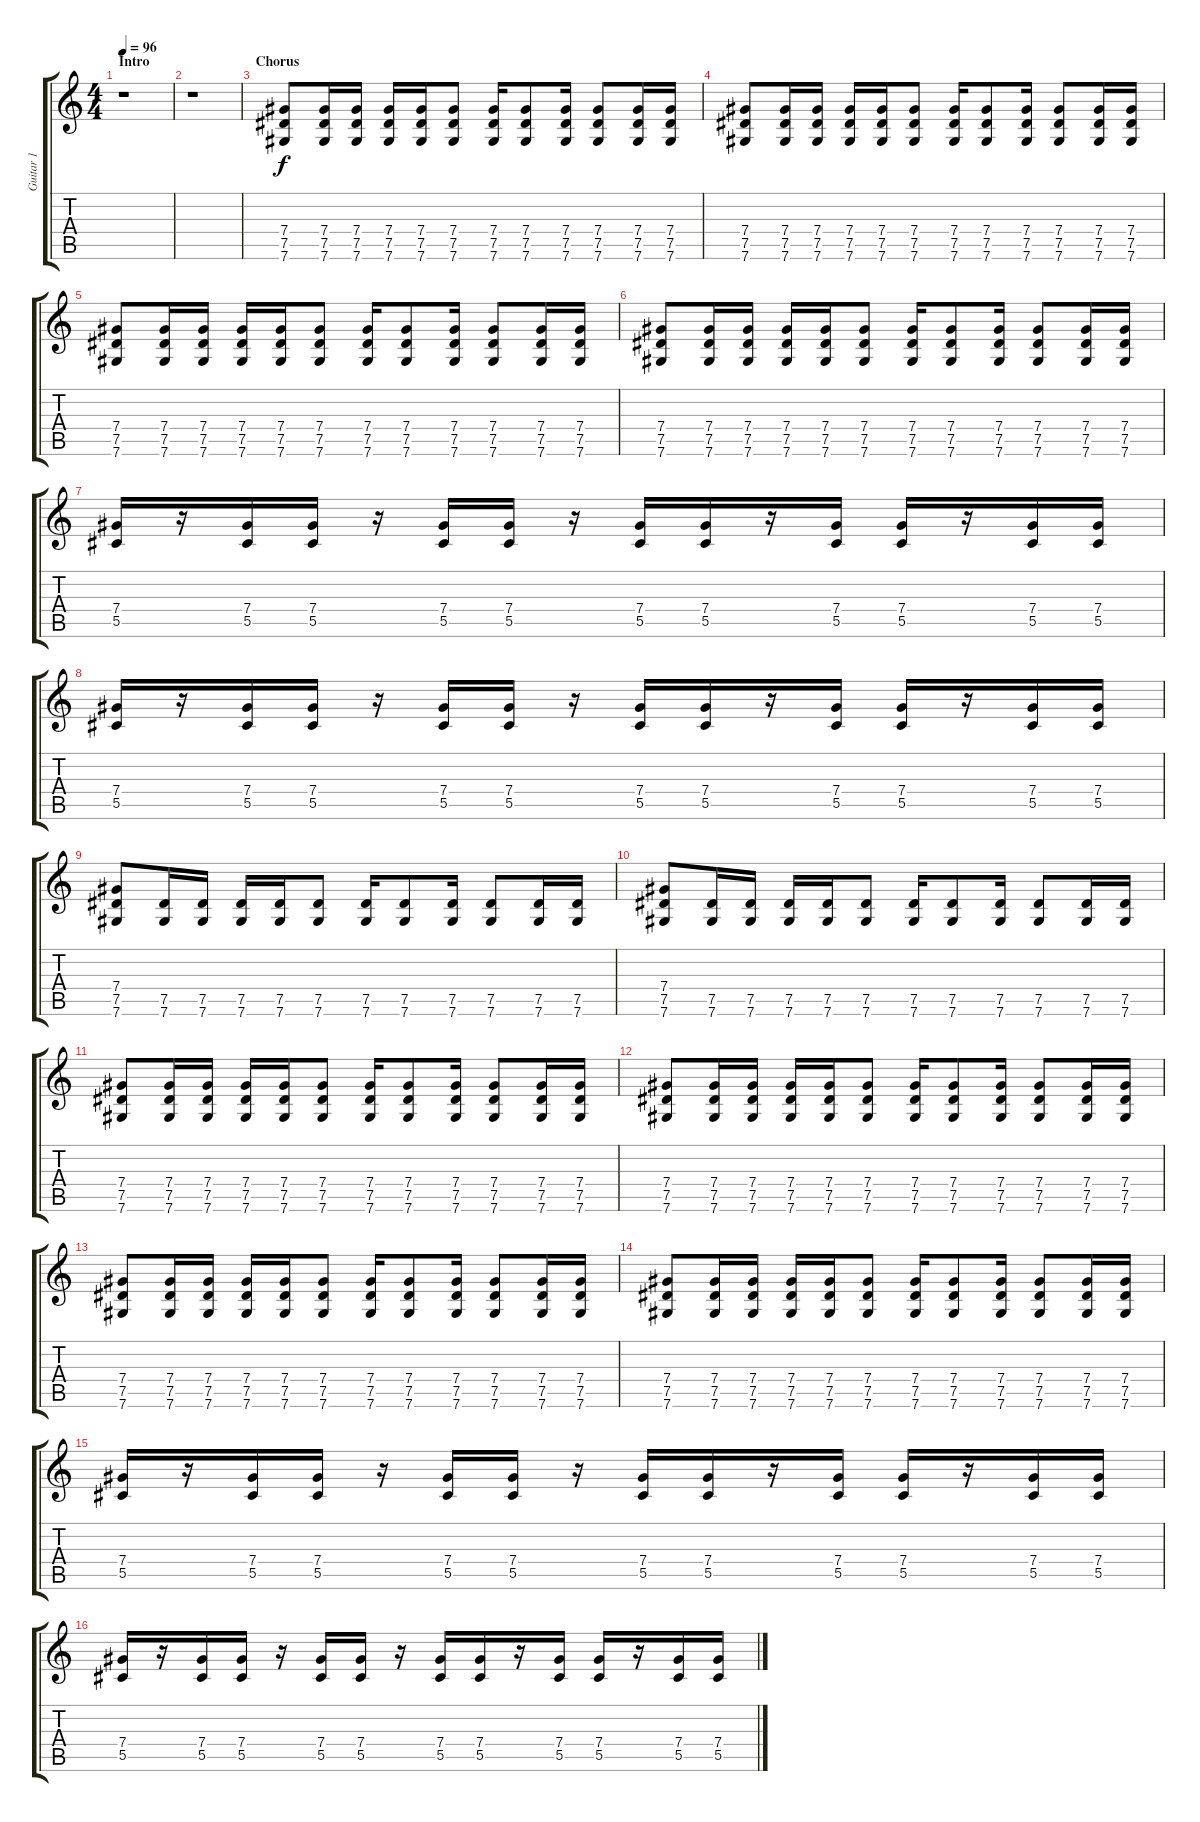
\track ("Guitar 1" "Guitar 1") {instrument distortionguitar}
\staff {score tabs}
\tuning (Eb4 Bb3 Gb3 Db3 Ab2 Db2) {hide}
\ts (4 4)
\section ("" "Intro")
\tempo 96
\clef g2
\ks c
r.1{dy f instrument distortionguitar} |
r.1 |
\section ("" "Chorus")
(7.4 7.5 7.6).8 (7.4 7.5 7.6).16 (7.4 7.5 7.6).16 (7.4 7.5 7.6).16 (7.4 7.5 7.6).16 (7.4 7.5 7.6).8 (7.4 7.5 7.6).16 (7.4 7.5 7.6).8 (7.4 7.5 7.6).16 (7.4 7.5 7.6).8 (7.4 7.5 7.6).16 (7.4 7.5 7.6).16 |
(7.4 7.5 7.6).8 (7.4 7.5 7.6).16 (7.4 7.5 7.6).16 (7.4 7.5 7.6).16 (7.4 7.5 7.6).16 (7.4 7.5 7.6).8 (7.4 7.5 7.6).16 (7.4 7.5 7.6).8 (7.4 7.5 7.6).16 (7.4 7.5 7.6).8 (7.4 7.5 7.6).16 (7.4 7.5 7.6).16 |
(7.4 7.5 7.6).8 (7.4 7.5 7.6).16 (7.4 7.5 7.6).16 (7.4 7.5 7.6).16 (7.4 7.5 7.6).16 (7.4 7.5 7.6).8 (7.4 7.5 7.6).16 (7.4 7.5 7.6).8 (7.4 7.5 7.6).16 (7.4 7.5 7.6).8 (7.4 7.5 7.6).16 (7.4 7.5 7.6).16 |
(7.4 7.5 7.6).8 (7.4 7.5 7.6).16 (7.4 7.5 7.6).16 (7.4 7.5 7.6).16 (7.4 7.5 7.6).16 (7.4 7.5 7.6).8 (7.4 7.5 7.6).16 (7.4 7.5 7.6).8 (7.4 7.5 7.6).16 (7.4 7.5 7.6).8 (7.4 7.5 7.6).16 (7.4 7.5 7.6).16 |
(7.4 5.5).16 r.16 (7.4 5.5).16 (7.4 5.5).16 r.16 (7.4 5.5).16 (7.4 5.5).16 r.16 (7.4 5.5).16 (7.4 5.5).16 r.16 (7.4 5.5).16 (7.4 5.5).16 r.16 (7.4 5.5).16 (7.4 5.5).16 |
(7.4 5.5).16 r.16 (7.4 5.5).16 (7.4 5.5).16 r.16 (7.4 5.5).16 (7.4 5.5).16 r.16 (7.4 5.5).16 (7.4 5.5).16 r.16 (7.4 5.5).16 (7.4 5.5).16 r.16 (7.4 5.5).16 (7.4 5.5).16 |
(7.4 7.5 7.6).8 (7.5 7.6).16 (7.5 7.6).16 (7.5 7.6).16 (7.5 7.6).16 (7.5 7.6).8 (7.5 7.6).16 (7.5 7.6).8 (7.5 7.6).16 (7.5 7.6).8 (7.5 7.6).16 (7.5 7.6).16 |
(7.4 7.5 7.6).8 (7.5 7.6).16 (7.5 7.6).16 (7.5 7.6).16 (7.5 7.6).16 (7.5 7.6).8 (7.5 7.6).16 (7.5 7.6).8 (7.5 7.6).16 (7.5 7.6).8 (7.5 7.6).16 (7.5 7.6).16 |
(7.4 7.5 7.6).8 (7.4 7.5 7.6).16 (7.4 7.5 7.6).16 (7.4 7.5 7.6).16 (7.4 7.5 7.6).16 (7.4 7.5 7.6).8 (7.4 7.5 7.6).16 (7.4 7.5 7.6).8 (7.4 7.5 7.6).16 (7.4 7.5 7.6).8 (7.4 7.5 7.6).16 (7.4 7.5 7.6).16 |
(7.4 7.5 7.6).8 (7.4 7.5 7.6).16 (7.4 7.5 7.6).16 (7.4 7.5 7.6).16 (7.4 7.5 7.6).16 (7.4 7.5 7.6).8 (7.4 7.5 7.6).16 (7.4 7.5 7.6).8 (7.4 7.5 7.6).16 (7.4 7.5 7.6).8 (7.4 7.5 7.6).16 (7.4 7.5 7.6).16 |
(7.4 7.5 7.6).8 (7.4 7.5 7.6).16 (7.4 7.5 7.6).16 (7.4 7.5 7.6).16 (7.4 7.5 7.6).16 (7.4 7.5 7.6).8 (7.4 7.5 7.6).16 (7.4 7.5 7.6).8 (7.4 7.5 7.6).16 (7.4 7.5 7.6).8 (7.4 7.5 7.6).16 (7.4 7.5 7.6).16 |
(7.4 7.5 7.6).8 (7.4 7.5 7.6).16 (7.4 7.5 7.6).16 (7.4 7.5 7.6).16 (7.4 7.5 7.6).16 (7.4 7.5 7.6).8 (7.4 7.5 7.6).16 (7.4 7.5 7.6).8 (7.4 7.5 7.6).16 (7.4 7.5 7.6).8 (7.4 7.5 7.6).16 (7.4 7.5 7.6).16 |
(7.4 5.5).16 r.16 (7.4 5.5).16 (7.4 5.5).16 r.16 (7.4 5.5).16 (7.4 5.5).16 r.16 (7.4 5.5).16 (7.4 5.5).16 r.16 (7.4 5.5).16 (7.4 5.5).16 r.16 (7.4 5.5).16 (7.4 5.5).16 |
(7.4 5.5).16 r.16 (7.4 5.5).16 (7.4 5.5).16 r.16 (7.4 5.5).16 (7.4 5.5).16 r.16 (7.4 5.5).16 (7.4 5.5).16 r.16 (7.4 5.5).16 (7.4 5.5).16 r.16 (7.4 5.5).16 (7.4 5.5).16
